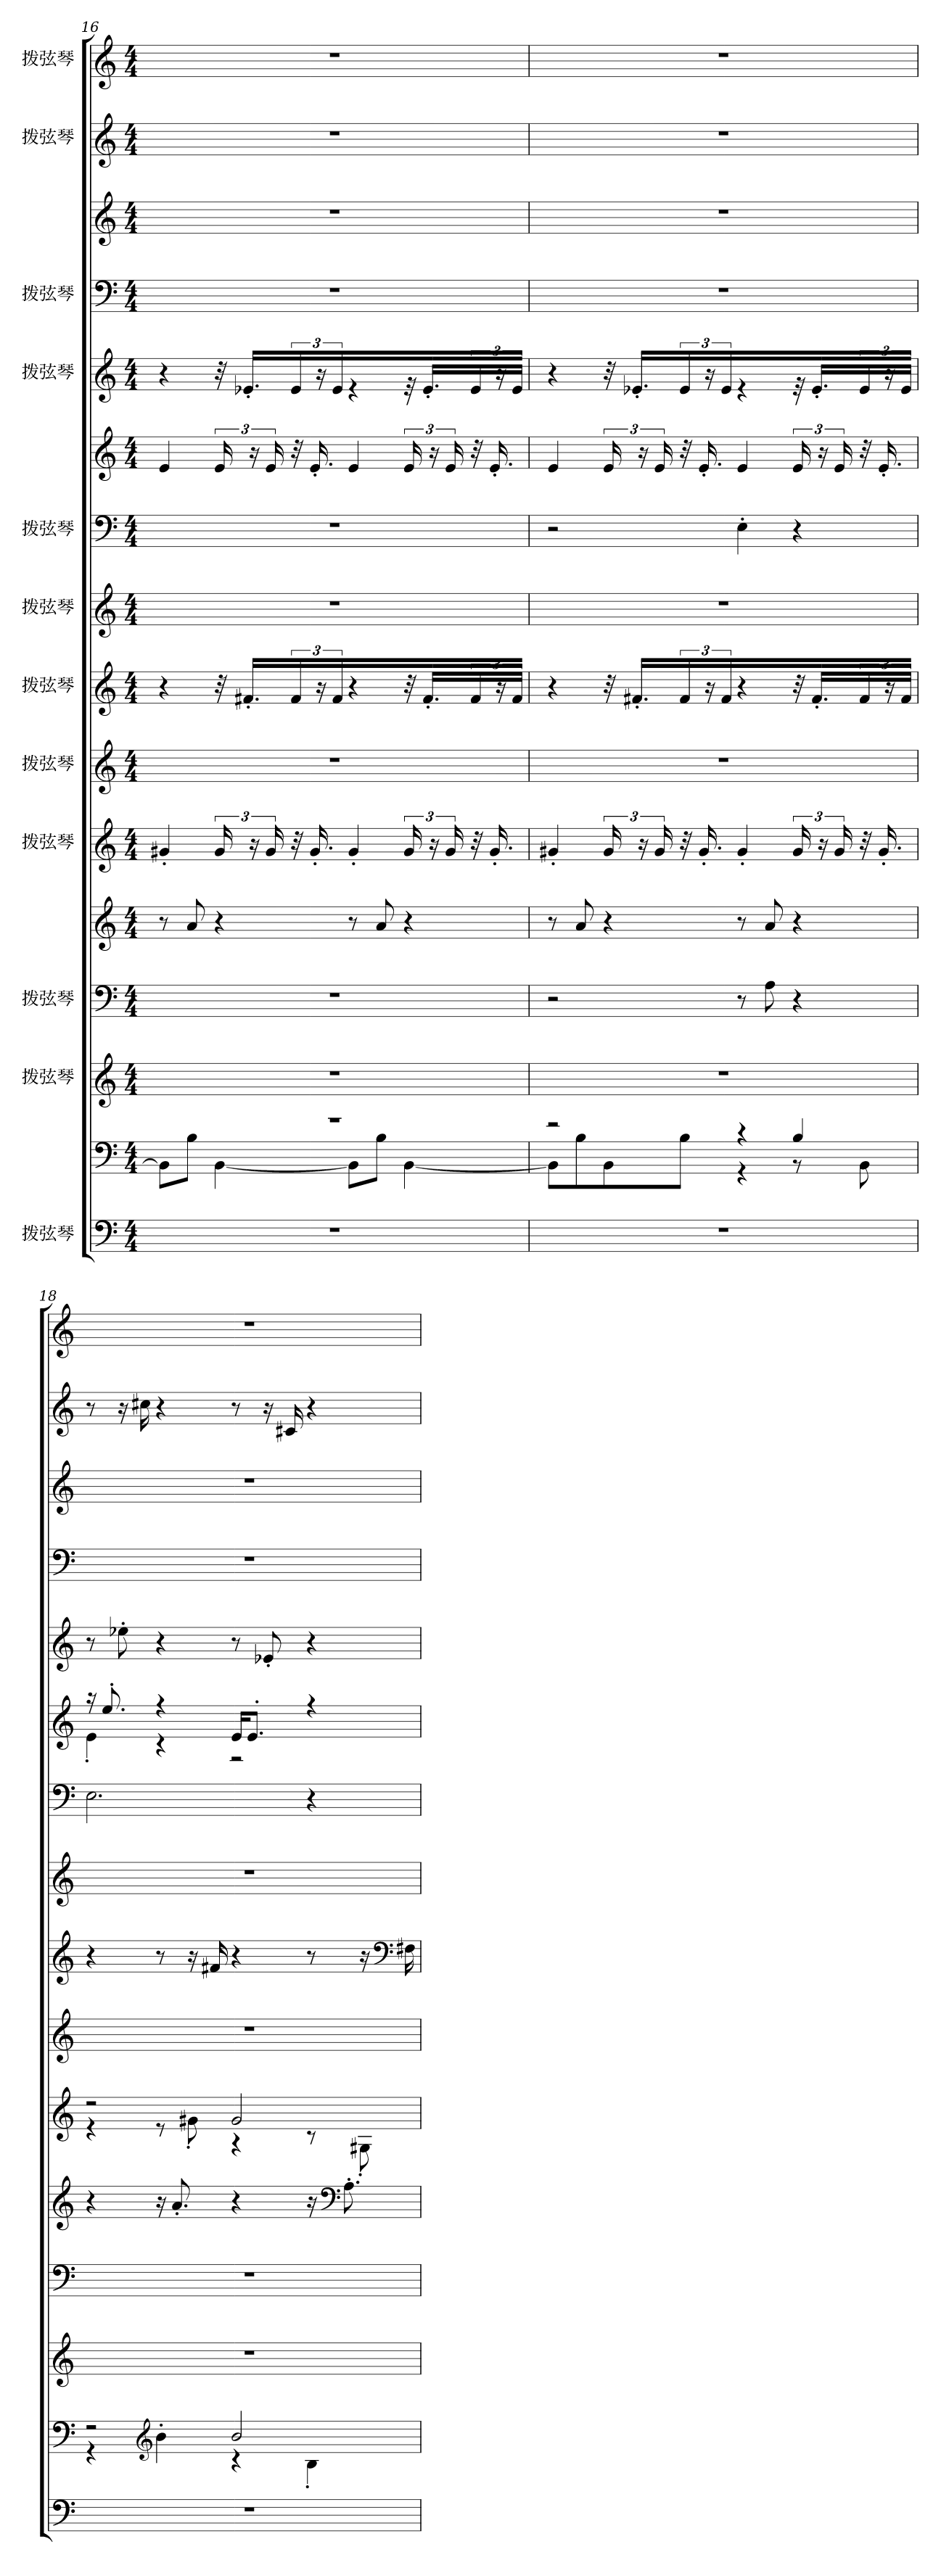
**kern	**kern	**kern	**kern	**kern	**kern	**kern	**kern	**kern	**kern	**kern	**kern	**kern	**kern	**kern	**kern
*part12	*part12	*part11	*part10	*part10	*part9	*part8	*part7	*part6	*part5	*part5	*part4	*part3	*part3	*part2	*part1
*staff16	*staff15	*staff14	*staff13	*staff12	*staff11	*staff10	*staff9	*staff8	*staff7	*staff6	*staff5	*staff4	*staff3	*staff2	*staff1
*I"拨弦琴	*	*I"拨弦琴	*I"拨弦琴	*	*I"拨弦琴	*I"拨弦琴	*I"拨弦琴	*I"拨弦琴	*I"拨弦琴	*	*I"拨弦琴	*I"拨弦琴	*	*I"拨弦琴	*I"拨弦琴
!!LO:PB:g=z
*clefF4	*clefF4	*clefG2	*clefF4	*clefG2	*clefG2	*clefG2	*clefG2	*clefG2	*clefF4	*clefG2	*clefG2	*clefF4	*clefG2	*clefG2	*clefG2
*k[]	*k[]	*k[]	*k[]	*k[]	*k[]	*k[]	*k[]	*k[]	*k[]	*k[]	*k[]	*k[]	*k[]	*k[]	*k[]
*M4/4	*M4/4	*M4/4	*M4/4	*M4/4	*M4/4	*M4/4	*M4/4	*M4/4	*M4/4	*M4/4	*M4/4	*M4/4	*M4/4	*M4/4	*M4/4
=16	=16	=16	=16	=16	=16	=16	=16	=16	=16	=16	=16	=16	=16	=16	=16
*	*^	*	*	*	*	*	*	*	*	*	*	*	*	*	*
1r	1r	8BB\L]	1r	1r	8r	4g#X'/	1r	4r	1r	1r	4e/	4r	1r	1r	1r	1r
.	.	8B\J	.	.	8a/	.	.	.	.	.	.	.	.	.	.	.
.	.	[4BB\	.	.	4r	24g#/	.	32r	.	.	24e/	32r	.	.	.	.
.	.	.	.	.	.	.	.	16.f#X'/LL	.	.	.	16.e-X'/LL	.	.	.	.
.	.	.	.	.	.	24r	.	.	.	.	24r	.	.	.	.	.
.	.	.	.	.	.	24g#/	.	.	.	.	24e/	.	.	.	.	.
.	.	.	.	.	.	32r	.	24f#/JJ	.	.	32r	24e-/JJ	.	.	.	.
.	.	.	.	.	.	16.g#'/	.	.	.	.	16.e'/	.	.	.	.	.
.	.	.	.	.	.	.	.	24r	.	.	.	24r	.	.	.	.
.	.	.	.	.	.	.	.	24f#/	.	.	.	24e-/	.	.	.	.
.	.	8BB\L]	.	.	8r	4g#'/	.	4r	.	.	4e/	4r	.	.	.	.
.	.	8B\J	.	.	8a/	.	.	.	.	.	.	.	.	.	.	.
.	.	[4BB\	.	.	4r	24g#/	.	32r	.	.	24e/	32r	.	.	.	.
.	.	.	.	.	.	.	.	16.f#'/LL	.	.	.	16.e-'/LL	.	.	.	.
.	.	.	.	.	.	24r	.	.	.	.	24r	.	.	.	.	.
.	.	.	.	.	.	24g#/	.	.	.	.	24e/	.	.	.	.	.
.	.	.	.	.	.	32r	.	24f#/JJ	.	.	32r	24e-/JJ	.	.	.	.
.	.	.	.	.	.	16.g#'/	.	.	.	.	16.e'/	.	.	.	.	.
.	.	.	.	.	.	.	.	24r	.	.	.	24r	.	.	.	.
.	.	.	.	.	.	.	.	24f#/	.	.	.	24e-/	.	.	.	.
=17	=17	=17	=17	=17	=17	=17	=17	=17	=17	=17	=17	=17	=17	=17	=17	=17
1r	2r	8BB\L]	1r	2r	8r	4g#X'/	1r	4r	1r	2r	4e/	4r	1r	1r	1r	1r
.	.	8B\	.	.	8a/	.	.	.	.	.	.	.	.	.	.	.
.	.	8BB\	.	.	4r	24g#/	.	32r	.	.	24e/	32r	.	.	.	.
.	.	.	.	.	.	.	.	16.f#X'/LL	.	.	.	16.e-X'/LL	.	.	.	.
.	.	.	.	.	.	24r	.	.	.	.	24r	.	.	.	.	.
.	.	.	.	.	.	24g#/	.	.	.	.	24e/	.	.	.	.	.
.	.	8B\J	.	.	.	32r	.	24f#/JJ	.	.	32r	24e-/JJ	.	.	.	.
.	.	.	.	.	.	16.g#'/	.	.	.	.	16.e'/	.	.	.	.	.
.	.	.	.	.	.	.	.	24r	.	.	.	24r	.	.	.	.
.	.	.	.	.	.	.	.	24f#/	.	.	.	24e-/	.	.	.	.
.	4r	4r	.	8r	8r	4g#'/	.	4r	.	4E'\	4e/	4r	.	.	.	.
.	.	.	.	8A\	8a/	.	.	.	.	.	.	.	.	.	.	.
.	4B/	8r	.	4r	4r	24g#/	.	32r	.	4r	24e/	32r	.	.	.	.
.	.	.	.	.	.	.	.	16.f#'/LL	.	.	.	16.e-'/LL	.	.	.	.
.	.	.	.	.	.	24r	.	.	.	.	24r	.	.	.	.	.
.	.	.	.	.	.	24g#/	.	.	.	.	24e/	.	.	.	.	.
.	.	8BB\	.	.	.	32r	.	24f#/JJ	.	.	32r	24e-/JJ	.	.	.	.
.	.	.	.	.	.	16.g#'/	.	.	.	.	16.e'/	.	.	.	.	.
.	.	.	.	.	.	.	.	24r	.	.	.	24r	.	.	.	.
.	.	.	.	.	.	.	.	24f#/	.	.	.	24e-/	.	.	.	.
!!LO:PB:g=z
=18	=18	=18	=18	=18	=18	=18	=18	=18	=18	=18	=18	=18	=18	=18	=18	=18
*	*	*	*	*	*	*^	*	*	*	*	*^	*	*	*	*	*
1r	2r	4r	1r	1r	4r	2r	4r	1r	4r	1r	2.E\	16r	4e'\	8r	1r	1r	8r	1r
.	.	.	.	.	.	.	.	.	.	.	.	8.ee'/	.	.	.	.	.	.
.	.	.	.	.	.	.	.	.	.	.	.	.	.	8ee-X'\	.	.	16r	.
.	.	.	.	.	.	.	.	.	.	.	.	.	.	.	.	.	16cc#X\	.
*	*clefG2	*	*	*	*	*	*	*	*	*	*	*	*	*	*	*	*	*
.	.	4b'\	.	.	16r	.	8r	.	8r	.	.	4r	4r	4r	.	.	4r	.
.	.	.	.	.	8.a'/	.	.	.	.	.	.	.	.	.	.	.	.	.
.	.	.	.	.	.	.	8g#X'\	.	16r	.	.	.	.	.	.	.	.	.
.	.	.	.	.	.	.	.	.	16f#X/	.	.	.	.	.	.	.	.	.
.	2b/	4r	.	.	4r	2g#/	4r	.	4r	.	.	16e/KL	2r	8r	.	.	8r	.
.	.	.	.	.	.	.	.	.	.	.	.	8.e'/J	.	.	.	.	.	.
.	.	.	.	.	.	.	.	.	.	.	.	.	.	8e-X'/	.	.	16r	.
.	.	.	.	.	.	.	.	.	.	.	.	.	.	.	.	.	16c#X/	.
.	.	4B'\	.	.	16r	.	8r	.	8r	.	4r	4r	.	4r	.	.	4r	.
*	*	*	*	*	*clefF4	*	*	*	*	*	*	*	*	*	*	*	*	*
.	.	.	.	.	8.A'\	.	.	.	.	.	.	.	.	.	.	.	.	.
.	.	.	.	.	.	.	8G#X'\	.	16r	.	.	.	.	.	.	.	.	.
*	*	*	*	*	*	*	*	*	*clefF4	*	*	*	*	*	*	*	*	*
.	.	.	.	.	.	.	.	.	16F#X\	.	.	.	.	.	.	.	.	.
*	*v	*v	*	*	*	*v	*v	*	*	*	*	*v	*v	*	*	*	*	*
=	=	=	=	=	=	=	=	=	=	=	=	=	=	=	=
*-	*-	*-	*-	*-	*-	*-	*-	*-	*-	*-	*-	*-	*-	*-	*-
